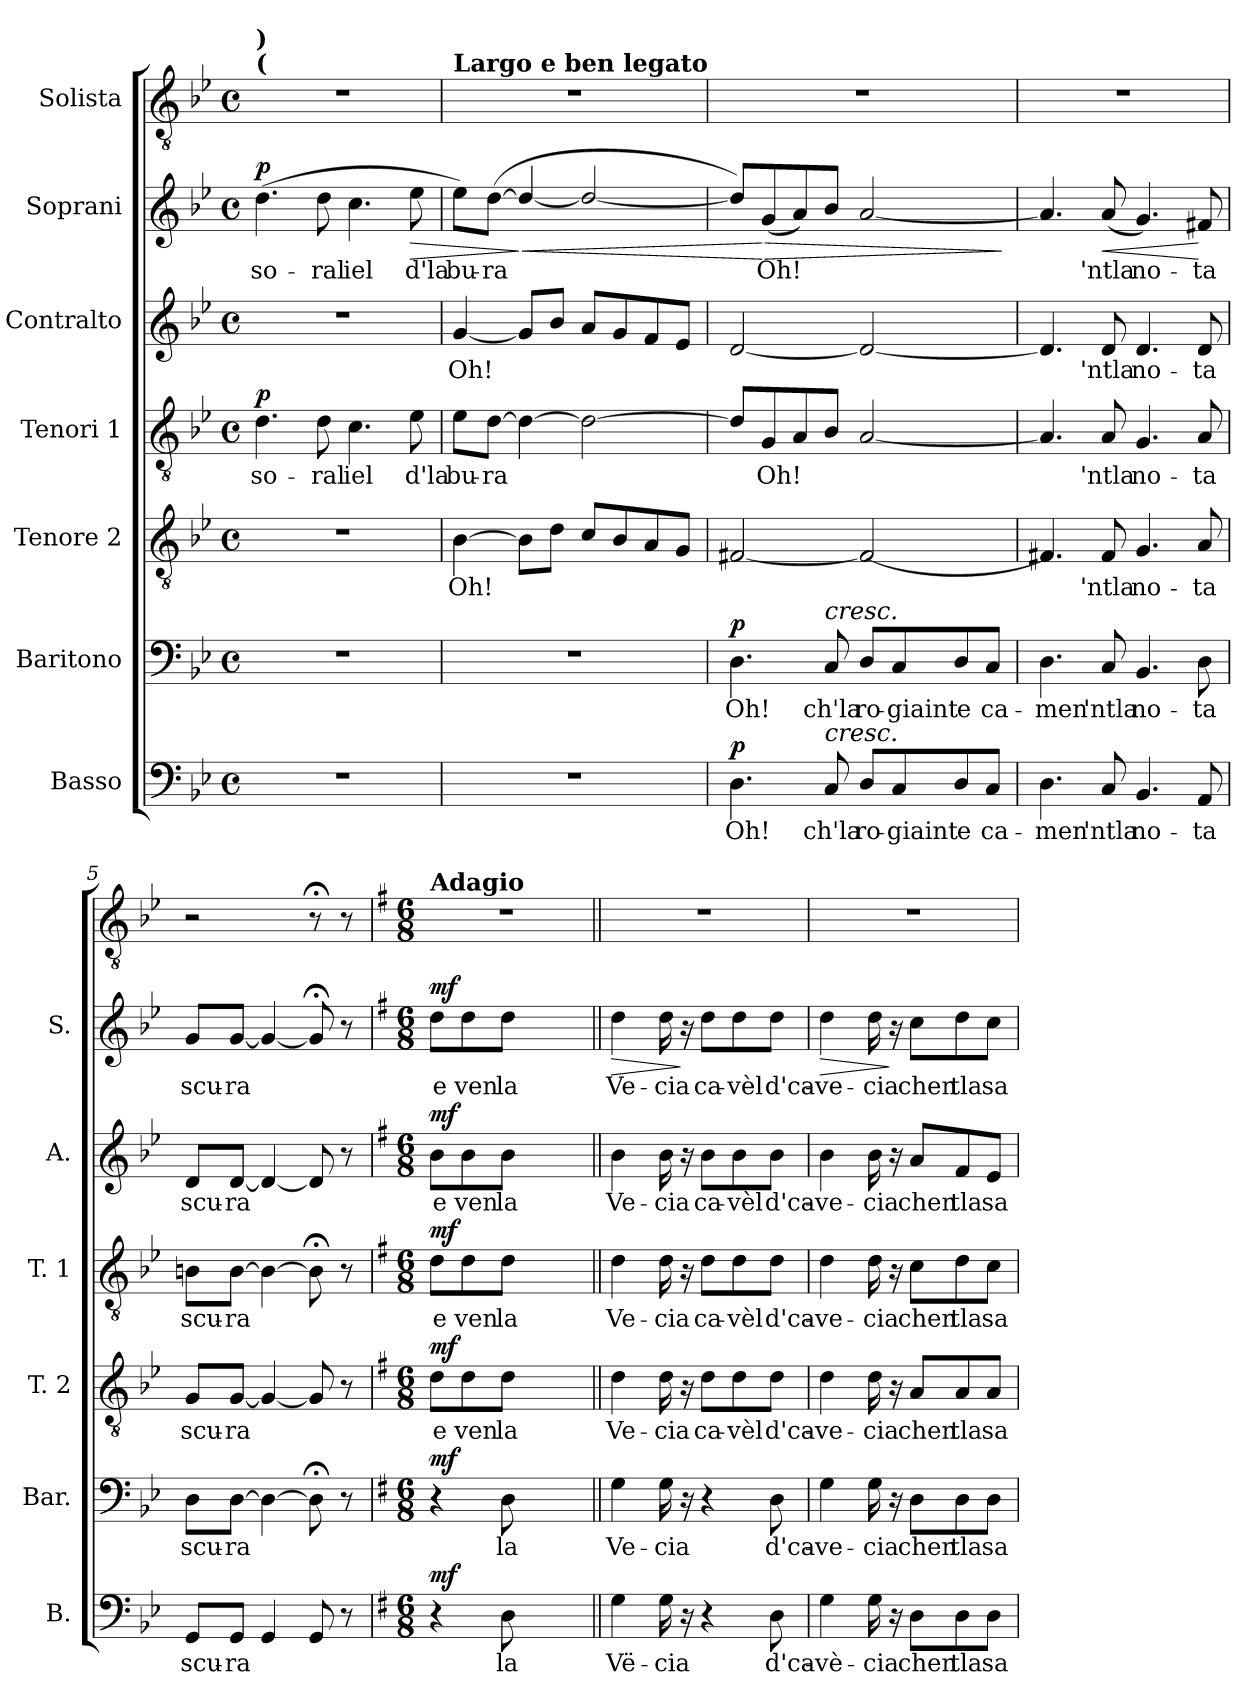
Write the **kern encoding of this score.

**kern	**text	**dynam	**kern	**text	**dynam	**kern	**text	**dynam	**kern	**text	**dynam	**kern	**text	**dynam	**kern	**text	**dynam	**kern
*part7	*part7	*part7	*part6	*part6	*part6	*part5	*part5	*part5	*part4	*part4	*part4	*part3	*part3	*part3	*part2	*part2	*part2	*part1
*staff7	*staff7	*staff7	*staff6	*staff6	*staff6	*staff5	*staff5	*staff5	*staff4	*staff4	*staff4	*staff3	*staff3	*staff3	*staff2	*staff2	*staff2	*staff1
*I"Basso	*	*	*I"Baritono	*	*	*I"Tenore 2	*	*	*I"Tenori 1	*	*	*I"Contralto	*	*	*I"Soprani	*	*	*I"Solista
*I'B.	*	*	*I'Bar.	*	*	*I'T. 2	*	*	*I'T. 1	*	*	*I'A.	*	*	*I'S.	*	*	*
*clefF4	*	*	*clefF4	*	*	*clefGv2	*	*	*clefGv2	*	*	*clefG2	*	*	*clefG2	*	*	*clefGv2
*k[b-e-]	*	*	*k[b-e-]	*	*	*k[b-e-]	*	*	*k[b-e-]	*	*	*k[b-e-]	*	*	*k[b-e-]	*	*	*k[b-e-]
*M4/4	*	*	*M4/4	*	*	*M4/4	*	*	*M4/4	*	*	*M4/4	*	*	*M4/4	*	*	*M4/4
*met(c)	*	*	*met(c)	*	*	*met(c)	*	*	*met(c)	*	*	*met(c)	*	*	*met(c)	*	*	*met(c)
*MM46	*	*	*MM46	*	*	*MM46	*	*	*MM46	*	*	*MM46	*	*	*MM46	*	*	*MM46
=1	=1	=1	=1	=1	=1	=1	=1	=1	=1	=1	=1	=1	=1	=1	=1	=1	=1	=1
!	!	!	!	!	!	!	!	!	!	!	!	!	!	!	!	!	!	!LO:TX:a:B:t=(
!	!	!	!	!	!	!	!	!	!	!	!	!	!	!	!	!	!	!LO:TX:a:B:t=)
!	!	!	!	!	!	!	!	!	!	!LO:LY:b	!LO:DY:a	!	!	!	!	!LO:LY:b	!LO:DY:a	!
1r	.	.	1r	.	.	1r	.	.	4.d\	so-	p	1r	.	.	(>4.dd\	so-	p	1r
!	!	!	!	!	!	!	!	!	!	!LO:LY:b	!	!	!	!	!	!LO:LY:b	!	!
.	.	.	.	.	.	.	.	.	8d\	ral	.	.	.	.	8dd\	ral	.	.
!	!	!	!	!	!	!	!	!	!	!LO:LY:b	!	!	!	!	!	!LO:LY:b	!	!
.	.	.	.	.	.	.	.	.	4.c\	iel	.	.	.	.	4.cc\	iel	.	.
!	!	!	!	!	!	!	!	!	!	!LO:LY:b	!	!	!	!	!	!LO:LY:b	!LO:HP:b	!
.	.	.	.	.	.	.	.	.	8e-\	d'la	.	.	.	.	8ee-\	d'la	>	.
=2	=2	=2	=2	=2	=2	=2	=2	=2	=2	=2	=2	=2	=2	=2	=2	=2	=2	=2
!	!	!	!	!	!	!	!	!	!	!	!	!	!	!	!	!	!	!LO:TX:a:B:t=Largo e ben legato
!	!	!	!	!	!	!	!LO:LY:b	!	!	!LO:LY:b	!	!	!LO:LY:b	!	!	!LO:LY:b	!	!
1r	.	.	1r	.	.	[4B-\	Oh!	.	8e-\L	bu-	.	[4g/	Oh!	.	8ee-\L)	bu-	.	1r
!	!	!	!	!	!	!	!	!	!	!LO:LY:b	!	!	!	!	!	!LO:LY:b	!	!
.	.	.	.	.	.	.	.	.	[8d\J	-ra	.	.	.	.	(>[8dd\J	-ra	.	.
!	!	!	!	!	!	!	!	!	!	!	!	!	!	!	!	!	!LO:HP:n=1:b	!
.	.	.	.	.	.	8B-\L]	.	.	4d\_	.	.	8g/L]	.	.	4dd/_	.	] <	.
.	.	.	.	.	.	8d\J	.	.	.	.	.	8b-/J	.	.	.	.	.	.
.	.	.	.	.	.	8c/L	.	.	2d\_	.	.	8a/L	.	.	2dd/_	.	.	.
.	.	.	.	.	.	8B-/	.	.	.	.	.	8g/	.	.	.	.	.	.
.	.	.	.	.	.	8A/	.	.	.	.	.	8f/	.	.	.	.	.	.
.	.	.	.	.	.	8G/J	.	.	.	.	.	8e-/J	.	.	.	.	.	.
=3	=3	=3	=3	=3	=3	=3	=3	=3	=3	=3	=3	=3	=3	=3	=3	=3	=3	=3
!	!LO:LY:b	!LO:DY:a	!	!LO:LY:b	!LO:DY:a	!	!	!	!	!	!	!	!	!	!	!	!	!
4.D\	Oh!	p	4.D\	Oh!	p	[2F#X/	.	.	8d/L]	.	.	[2d/	.	.	8dd/L])	.	.	1r
!	!	!	!	!	!	!	!	!	!	!LO:LY:b	!	!	!	!	!	!LO:LY:b	!LO:HP:n=1:b	!
.	.	.	.	.	.	.	.	.	8G/	Oh!	.	.	.	.	(<8g/	Oh!	[ >	.
.	.	.	.	.	.	.	.	.	8A/	.	.	.	.	.	8a/)	.	.	.
!	!	!	!LO:TX:a:i:t=cresc.	!	!	!	!	!	!	!	!	!	!	!	!	!	!	!
!LO:TX:a:i:t=cresc.	!	!	!	!	!	!	!	!	!	!	!	!	!	!	!	!	!	!
!	!LO:LY:b	!	!	!LO:LY:b	!	!	!	!	!	!	!	!	!	!	!	!	!	!
8C/	ch'la	.	8C/	ch'la	.	.	.	.	8B-/J	.	.	.	.	.	8b-/J	.	.	.
!	!LO:LY:b	!	!	!LO:LY:b	!	!	!	!	!	!	!	!	!	!	!	!	!	!
8D/L	ro-	.	8D/L	ro-	.	2F#/_	.	.	[2A/	.	.	2d/_	.	.	[2a/	.	.	.
!	!LO:LY:b	!	!	!LO:LY:b	!	!	!	!	!	!	!	!	!	!	!	!	!	!
8C/	-giaint	.	8C/	-giaint	.	.	.	.	.	.	.	.	.	.	.	.	.	.
!	!LO:LY:b	!	!	!LO:LY:b	!	!	!	!	!	!	!	!	!	!	!	!	!	!
8D/	e	.	8D/	e	.	.	.	.	.	.	.	.	.	.	.	.	.	.
!	!LO:LY:b	!	!	!LO:LY:b	!	!	!	!	!	!	!	!	!	!	!	!	!	!
8C/J	ca-	.	8C/J	ca-	.	.	.	.	.	.	.	.	.	.	.	.	.	.
.	.	.	.	.	.	.	.	.	.	.	.	.	.	.	.	.	]	.
!!LO:LB:g=z
=4	=4	=4	=4	=4	=4	=4	=4	=4	=4	=4	=4	=4	=4	=4	=4	=4	=4	=4
!	!LO:LY:b	!	!	!LO:LY:b	!	!	!	!	!	!	!	!	!	!	!	!	!	!
4.D\	-men	.	4.D\	-men	.	4.F#X/]	.	.	4.A/]	.	.	4.d/]	.	.	4.a/]	.	.	1r
!	!LO:LY:b	!	!	!LO:LY:b	!	!	!LO:LY:b	!	!	!LO:LY:b	!	!	!LO:LY:b	!	!	!LO:LY:b	!LO:HP:b	!
8C/	'ntla	.	8C/	'ntla	.	8F#i/	'ntla	.	8A/	'ntla	.	8d/	'ntla	.	(>8a/	'ntla	<	.
!	!LO:LY:b	!	!	!LO:LY:b	!	!	!LO:LY:b	!	!	!LO:LY:b	!	!	!LO:LY:b	!	!	!LO:LY:b	!	!
4.BB-/	no-	.	4.BB-/	no-	.	4.G/	no-	.	4.G/	no-	.	4.d/	no-	.	4.g/)	no-	.	.
!	!LO:LY:b	!	!	!LO:LY:b	!	!	!LO:LY:b	!	!	!LO:LY:b	!	!	!LO:LY:b	!	!	!LO:LY:b	!	!
8AA/	-ta	.	8D\	-ta	.	8A/	-ta	.	8A/	-ta	.	8d/	-ta	.	8f#X/	-ta	[	.
=5	=5	=5	=5	=5	=5	=5	=5	=5	=5	=5	=5	=5	=5	=5	=5	=5	=5	=5
!	!LO:LY:b	!	!	!LO:LY:b	!	!	!LO:LY:b	!	!	!LO:LY:b	!	!	!LO:LY:b	!	!	!LO:LY:b	!	!
8GG/L	scu-	.	8D\L	scu-	.	8G/L	scu-	.	8Bn\L	scu-	.	8d/L	scu-	.	8g/L	scu-	.	2r
!	!LO:LY:b	!	!	!LO:LY:b	!	!	!LO:LY:b	!	!	!LO:LY:b	!	!	!LO:LY:b	!	!	!LO:LY:b	!	!
8GG/J	-ra	.	[8D\J	-ra	.	[8G/J	-ra	.	[8B\J	-ra	.	[8d/J	-ra	.	[8g/J	-ra	.	.
4GG/	.	.	4D\_	.	.	4G/_	.	.	4B\_	.	.	4d/_	.	.	4g/_	.	.	.
8GG/	.	.	8D;<\]	.	.	8G/]	.	.	8B;<\]	.	.	8d/]	.	.	8g;</]	.	.	8r;<
8r	.	.	8r	.	.	8r	.	.	8r	.	.	8r	.	.	8r	.	.	8r
=6	=6	=6	=6	=6	=6	=6	=6	=6	=6	=6	=6	=6	=6	=6	=6	=6	=6	=6
*k[f#]	*	*	*k[f#]	*	*	*k[f#]	*	*	*k[f#]	*	*	*k[f#]	*	*	*k[f#]	*	*	*k[f#]
*M6/8	*	*	*M6/8	*	*	*M6/8	*	*	*M6/8	*	*	*M6/8	*	*	*M6/8	*	*	*M6/8
*	*	*	*	*	*	*	*	*	*	*	*	*	*	*	*	*	*	*MM81
!	!	!	!	!	!	!	!	!	!	!	!	!	!	!	!	!	!	!LO:TX:a:B:t=Adagio
!	!	!LO:DY:a	!	!	!LO:DY:a	!	!LO:LY:b	!LO:DY:a	!	!LO:LY:b	!LO:DY:a	!	!LO:LY:b	!LO:DY:a	!	!LO:LY:b	!LO:DY:a	!
4r	.	mf	4r	.	mf	8d\L	e	mf	8d\L	e	mf	8b\L	e	mf	8dd\L	e	mf	2.r
!	!	!	!	!	!	!	!LO:LY:b	!	!	!LO:LY:b	!	!	!LO:LY:b	!	!	!LO:LY:b	!	!
.	.	.	.	.	.	8d\	ven	.	8d\	ven	.	8b\	ven	.	8dd\	ven	.	.
!	!LO:LY:b	!	!	!LO:LY:b	!	!	!LO:LY:b	!	!	!LO:LY:b	!	!	!LO:LY:b	!	!	!LO:LY:b	!	!
8D\	la	.	8D\	la	.	8d\J	la	.	8d\J	la	.	8b\J	la	.	8dd\J	la	.	.
4.ryy	.	.	4.ryy	.	.	4.ryy	.	.	4.ryy	.	.	4.ryy	.	.	4.ryy	.	.	.
=7||	=7||	=7||	=7||	=7||	=7||	=7||	=7||	=7||	=7||	=7||	=7||	=7||	=7||	=7||	=7||	=7||	=7||	=7||
!	!LO:LY:b	!	!	!LO:LY:b	!	!	!LO:LY:b	!	!	!LO:LY:b	!	!	!LO:LY:b	!	!	!LO:LY:b	!LO:HP:b	!
4G\	Vë-	.	4G\	Ve-	.	4d\	Ve-	.	4d\	Ve-	.	4b\	Ve-	.	4dd\	Ve-	>	2.r
!	!LO:LY:b	!	!	!LO:LY:b	!	!	!LO:LY:b	!	!	!LO:LY:b	!	!	!LO:LY:b	!	!	!LO:LY:b	!	!
16G\	-cia	.	16G\	-cia	.	16d\	-cia	.	16d\	-cia	.	16b\	-cia	.	16dd\	-cia	.	.
16r	.	.	16r	.	.	16r	.	.	16r	.	.	16r	.	.	16r	.	]	.
!	!	!	!	!	!	!	!LO:LY:b	!	!	!LO:LY:b	!	!	!LO:LY:b	!	!	!LO:LY:b	!	!
4r	.	.	4r	.	.	8d\L	ca-	.	8d\L	ca-	.	8b\L	ca-	.	8dd\L	ca-	.	.
!	!	!	!	!	!	!	!LO:LY:b	!	!	!LO:LY:b	!	!	!LO:LY:b	!	!	!LO:LY:b	!	!
.	.	.	.	.	.	8d\	-vèl	.	8d\	-vèl	.	8b\	-vèl	.	8dd\	-vèl	.	.
!	!LO:LY:b	!	!	!LO:LY:b	!	!	!LO:LY:b	!	!	!LO:LY:b	!	!	!LO:LY:b	!	!	!LO:LY:b	!	!
8D\	d'ca-	.	8D\	d'ca-	.	8d\J	d'ca-	.	8d\J	d'ca-	.	8b\J	d'ca-	.	8dd\J	d'ca-	.	.
!!LO:PB:g=z
=8	=8	=8	=8	=8	=8	=8	=8	=8	=8	=8	=8	=8	=8	=8	=8	=8	=8	=8
!	!LO:LY:b	!	!	!LO:LY:b	!	!	!LO:LY:b	!	!	!LO:LY:b	!	!	!LO:LY:b	!	!	!LO:LY:b	!LO:HP:b	!
4G\	-vè-	.	4G\	-ve-	.	4d\	-ve-	.	4d\	-ve-	.	4b\	-ve-	.	4dd\	-ve-	>	2.r
!	!LO:LY:b	!	!	!LO:LY:b	!	!	!LO:LY:b	!	!	!LO:LY:b	!	!	!LO:LY:b	!	!	!LO:LY:b	!	!
16G\	-cia	.	16G\	-cia	.	16d\	-cia	.	16d\	-cia	.	16b\	-cia	.	16dd\	-cia	.	.
16r	.	.	16r	.	.	16r	.	.	16r	.	.	16r	.	.	16r	.	]	.
!	!LO:LY:b	!	!	!LO:LY:b	!	!	!LO:LY:b	!	!	!LO:LY:b	!	!	!LO:LY:b	!	!	!LO:LY:b	!	!
8D\L	chen	.	8D\L	chen	.	8A/L	chen	.	8c\L	chen	.	8a/L	chen	.	8cc\L	chen	.	.
!	!LO:LY:b	!	!	!LO:LY:b	!	!	!LO:LY:b	!	!	!LO:LY:b	!	!	!LO:LY:b	!	!	!LO:LY:b	!	!
8D\	tla	.	8D\	tla	.	8A/	tla	.	8d\	tla	.	8f#/	tla	.	8dd\	tla	.	.
!	!LO:LY:b	!	!	!LO:LY:b	!	!	!LO:LY:b	!	!	!LO:LY:b	!	!	!LO:LY:b	!	!	!LO:LY:b	!	!
8D\J	sa-	.	8D\J	sa-	.	8A/J	sa-	.	8c\J	sa-	.	8e/J	sa-	.	8cc\J	sa-	.	.
=	=	=	=	=	=	=	=	=	=	=	=	=	=	=	=	=	=	=
*-	*-	*-	*-	*-	*-	*-	*-	*-	*-	*-	*-	*-	*-	*-	*-	*-	*-	*-
